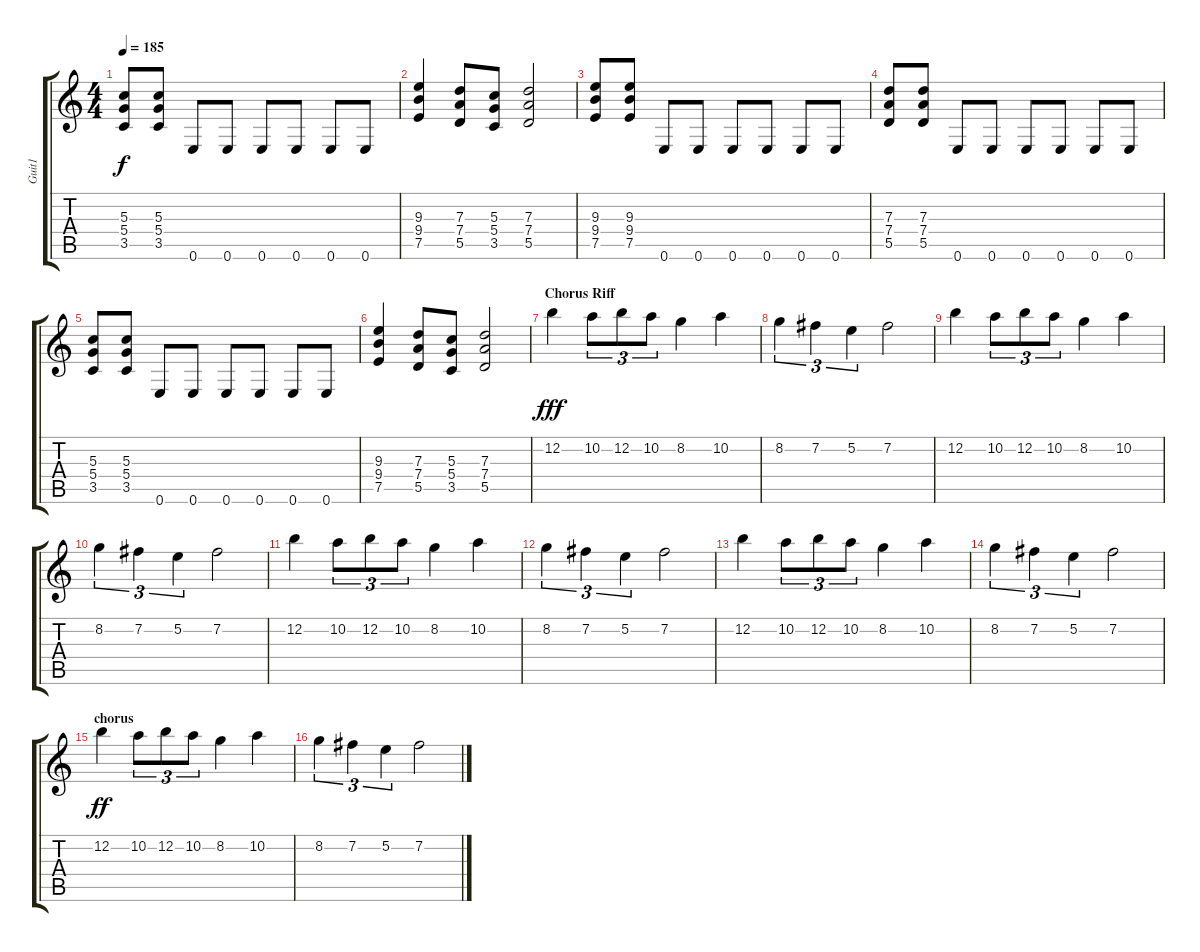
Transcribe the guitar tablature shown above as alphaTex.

\track ("Guit1" "Guit1") {instrument overdrivenguitar}
\staff {score tabs}
\tuning (E4 B3 G3 D3 A2 E2) {hide}
\ts (4 4)
\tempo 185
\clef g2
\ks c
(5.3 5.4 3.5).8{dy f} (5.3 5.4 3.5).8 0.6.8 0.6.8 0.6.8 0.6.8 0.6.8 0.6.8 |
(9.3 9.4 7.5).4 (7.3 7.4 5.5).8 (5.3 5.4 3.5).8 (7.3 7.4 5.5).2 |
(9.3 9.4 7.5).8 (9.3 9.4 7.5).8 0.6.8 0.6.8 0.6.8 0.6.8 0.6.8 0.6.8 |
(7.3 7.4 5.5).8 (7.3 7.4 5.5).8 0.6.8 0.6.8 0.6.8 0.6.8 0.6.8 0.6.8 |
(5.3 5.4 3.5).8 (5.3 5.4 3.5).8 0.6.8 0.6.8 0.6.8 0.6.8 0.6.8 0.6.8 |
(9.3 9.4 7.5).4 (7.3 7.4 5.5).8 (5.3 5.4 3.5).8 (7.3 7.4 5.5).2 |
\section ("" "Chorus Riff")
12.2.4{dy fff} 10.2.8{tu (3 2)} 12.2.8{tu (3 2)} 10.2.8{tu (3 2)} 8.2.4 10.2.4 |
8.2.4{tu (3 2)} 7.2.4{tu (3 2)} 5.2.4{tu (3 2)} 7.2.2 |
12.2.4 10.2.8{tu (3 2)} 12.2.8{tu (3 2)} 10.2.8{tu (3 2)} 8.2.4 10.2.4 |
8.2.4{tu (3 2)} 7.2.4{tu (3 2)} 5.2.4{tu (3 2)} 7.2.2 |
12.2.4 10.2.8{tu (3 2)} 12.2.8{tu (3 2)} 10.2.8{tu (3 2)} 8.2.4 10.2.4 |
8.2.4{tu (3 2)} 7.2.4{tu (3 2)} 5.2.4{tu (3 2)} 7.2.2 |
12.2.4 10.2.8{tu (3 2)} 12.2.8{tu (3 2)} 10.2.8{tu (3 2)} 8.2.4 10.2.4 |
8.2.4{tu (3 2)} 7.2.4{tu (3 2)} 5.2.4{tu (3 2)} 7.2.2 |
\section ("" "chorus")
12.2.4{dy ff} 10.2.8{tu (3 2)} 12.2.8{tu (3 2)} 10.2.8{tu (3 2)} 8.2.4 10.2.4 |
8.2.4{tu (3 2)} 7.2.4{tu (3 2)} 5.2.4{tu (3 2)} 7.2.2
